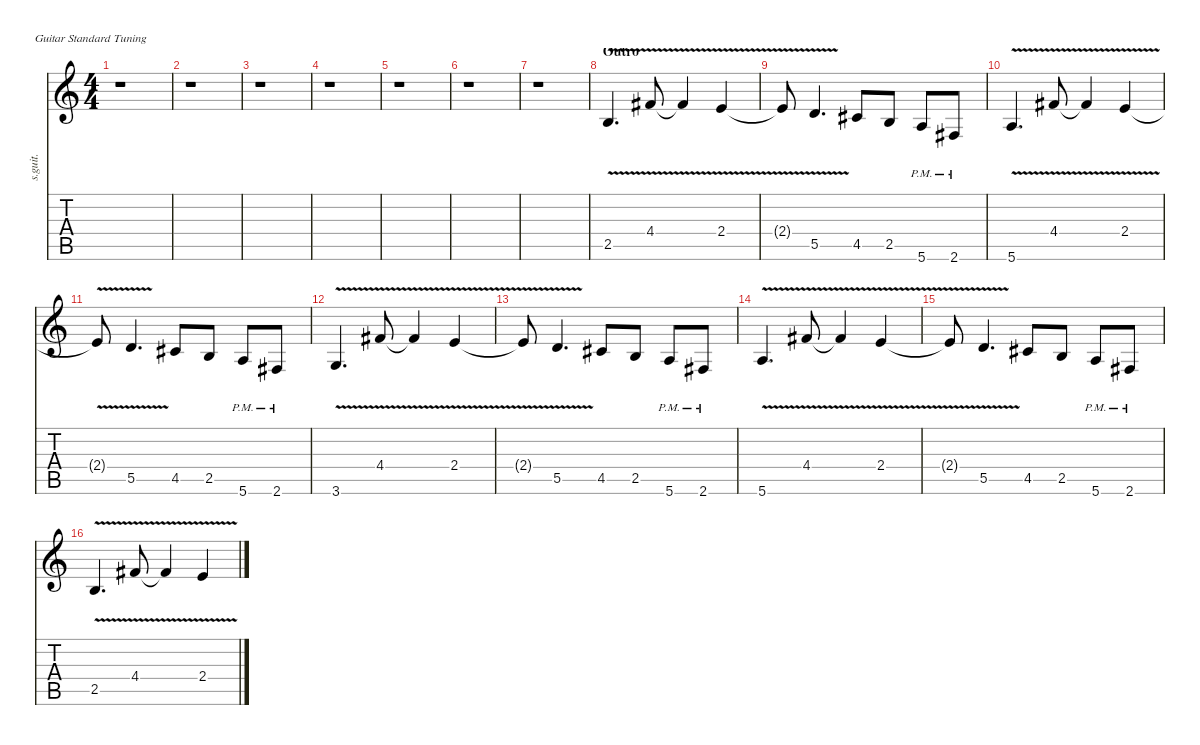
\defaultSystemsLayout 4
\hideDynamics
\bracketExtendMode nobrackets
\track ("Kirk Hammett - Guitar Harmonies" "s.guit.") {instrument distortionguitar}
\staff {score tabs}
\tuning (E4 B3 G3 D3 A2 E2)
\ts (4 4)
\tempo (142 hide)
\clef g2
\ks c
r.1{dy f} |
r.1 |
r.1 |
r.1 |
r.1 |
r.1 |
r.1 |
\section ("" "Outro")
2.5{v}.4{d lyrics (0 "") lyrics (1 "") lyrics (2 "") lyrics (3 "") lyrics (4 "") dy ff} 4.4{v acc #}.8{lyrics (0 "") lyrics (1 "") lyrics (2 "") lyrics (3 "") lyrics (4 "")} 4.4{v t acc #}.4{lyrics (0 "") lyrics (1 "") lyrics (2 "") lyrics (3 "") lyrics (4 "") dy fff} 2.4{v}.4{lyrics (0 "") lyrics (1 "") lyrics (2 "") lyrics (3 "") lyrics (4 "") dy ff} |
2.4{v t}.8{lyrics (0 "") lyrics (1 "") lyrics (2 "") lyrics (3 "") lyrics (4 "")} 5.5{v}.4{d lyrics (0 "") lyrics (1 "") lyrics (2 "") lyrics (3 "") lyrics (4 "")} 4.5{acc #}.8{lyrics (0 "") lyrics (1 "") lyrics (2 "") lyrics (3 "") lyrics (4 "")} 2.5.8{lyrics (0 "") lyrics (1 "") lyrics (2 "") lyrics (3 "") lyrics (4 "")} 5.6{pm}.8{lyrics (0 "") lyrics (1 "") lyrics (2 "") lyrics (3 "") lyrics (4 "")} 2.6{pm acc #}.8{lyrics (0 "") lyrics (1 "") lyrics (2 "") lyrics (3 "") lyrics (4 "")} |
5.6{v}.4{d lyrics (0 "") lyrics (1 "") lyrics (2 "") lyrics (3 "") lyrics (4 "")} 4.4{v acc #}.8{lyrics (0 "") lyrics (1 "") lyrics (2 "") lyrics (3 "") lyrics (4 "")} 4.4{v t acc #}.4{lyrics (0 "") lyrics (1 "") lyrics (2 "") lyrics (3 "") lyrics (4 "") dy fff} 2.4{v}.4{lyrics (0 "") lyrics (1 "") lyrics (2 "") lyrics (3 "") lyrics (4 "") dy ff} |
2.4{v t}.8{lyrics (0 "") lyrics (1 "") lyrics (2 "") lyrics (3 "") lyrics (4 "")} 5.5{v}.4{d lyrics (0 "") lyrics (1 "") lyrics (2 "") lyrics (3 "") lyrics (4 "")} 4.5{acc #}.8{lyrics (0 "") lyrics (1 "") lyrics (2 "") lyrics (3 "") lyrics (4 "")} 2.5.8{lyrics (0 "") lyrics (1 "") lyrics (2 "") lyrics (3 "") lyrics (4 "")} 5.6{pm}.8{lyrics (0 "") lyrics (1 "") lyrics (2 "") lyrics (3 "") lyrics (4 "")} 2.6{pm acc #}.8{lyrics (0 "") lyrics (1 "") lyrics (2 "") lyrics (3 "") lyrics (4 "")} |
3.6{v}.4{d lyrics (0 "") lyrics (1 "") lyrics (2 "") lyrics (3 "") lyrics (4 "")} 4.4{v acc #}.8{lyrics (0 "") lyrics (1 "") lyrics (2 "") lyrics (3 "") lyrics (4 "")} 4.4{v t acc #}.4{lyrics (0 "") lyrics (1 "") lyrics (2 "") lyrics (3 "") lyrics (4 "") dy fff} 2.4{v}.4{lyrics (0 "") lyrics (1 "") lyrics (2 "") lyrics (3 "") lyrics (4 "") dy ff} |
2.4{v t}.8{lyrics (0 "") lyrics (1 "") lyrics (2 "") lyrics (3 "") lyrics (4 "")} 5.5{v}.4{d lyrics (0 "") lyrics (1 "") lyrics (2 "") lyrics (3 "") lyrics (4 "")} 4.5{acc #}.8{lyrics (0 "") lyrics (1 "") lyrics (2 "") lyrics (3 "") lyrics (4 "")} 2.5.8{lyrics (0 "") lyrics (1 "") lyrics (2 "") lyrics (3 "") lyrics (4 "")} 5.6{pm}.8{lyrics (0 "") lyrics (1 "") lyrics (2 "") lyrics (3 "") lyrics (4 "")} 2.6{pm acc #}.8{lyrics (0 "") lyrics (1 "") lyrics (2 "") lyrics (3 "") lyrics (4 "")} |
5.6{v}.4{d lyrics (0 "") lyrics (1 "") lyrics (2 "") lyrics (3 "") lyrics (4 "")} 4.4{v acc #}.8{lyrics (0 "") lyrics (1 "") lyrics (2 "") lyrics (3 "") lyrics (4 "")} 4.4{v t acc #}.4{lyrics (0 "") lyrics (1 "") lyrics (2 "") lyrics (3 "") lyrics (4 "") dy fff} 2.4{v}.4{lyrics (0 "") lyrics (1 "") lyrics (2 "") lyrics (3 "") lyrics (4 "") dy ff} |
2.4{v t}.8{lyrics (0 "") lyrics (1 "") lyrics (2 "") lyrics (3 "") lyrics (4 "")} 5.5{v}.4{d lyrics (0 "") lyrics (1 "") lyrics (2 "") lyrics (3 "") lyrics (4 "")} 4.5{acc #}.8{lyrics (0 "") lyrics (1 "") lyrics (2 "") lyrics (3 "") lyrics (4 "")} 2.5.8{lyrics (0 "") lyrics (1 "") lyrics (2 "") lyrics (3 "") lyrics (4 "")} 5.6{pm}.8{lyrics (0 "") lyrics (1 "") lyrics (2 "") lyrics (3 "") lyrics (4 "")} 2.6{pm acc #}.8{lyrics (0 "") lyrics (1 "") lyrics (2 "") lyrics (3 "") lyrics (4 "")} |
2.5{v}.4{d lyrics (0 "") lyrics (1 "") lyrics (2 "") lyrics (3 "") lyrics (4 "")} 4.4{v acc #}.8{lyrics (0 "") lyrics (1 "") lyrics (2 "") lyrics (3 "") lyrics (4 "")} 4.4{v t acc #}.4{lyrics (0 "") lyrics (1 "") lyrics (2 "") lyrics (3 "") lyrics (4 "") dy fff} 2.4{v}.4{lyrics (0 "") lyrics (1 "") lyrics (2 "") lyrics (3 "") lyrics (4 "") dy ff}
